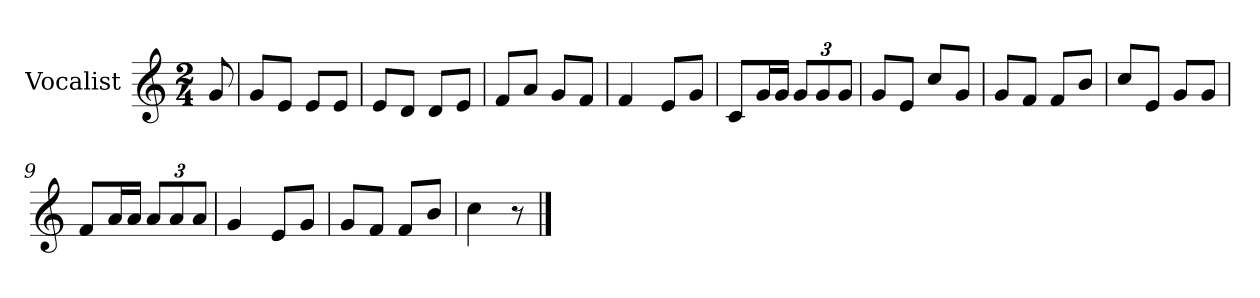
**kern
*part1
*staff1
*I"Vocalist
*k[]
*C:
*M2/4
=
8g
=1
8gL
8eJ
8eL
8eJ
=2
8eL
8dJ
8dL
8eJ
=3
8fL
8aJ
8gL
8fJ
=4
4f
8eL
8gJ
=5
8cL
16gL
16gJJ
12gL
12g
12gJ
=6
8gL
8eJ
8ccL
8gJ
=7
8gL
8fJ
8fL
8bJ
=8
8ccL
8eJ
8gL
8gJ
=9
8fL
16aL
16aJJ
12aL
12a
12aJ
=10
4g
8eL
8gJ
=11
8gL
8fJ
8fL
8bJ
=12
4cc
8r
==
*-
